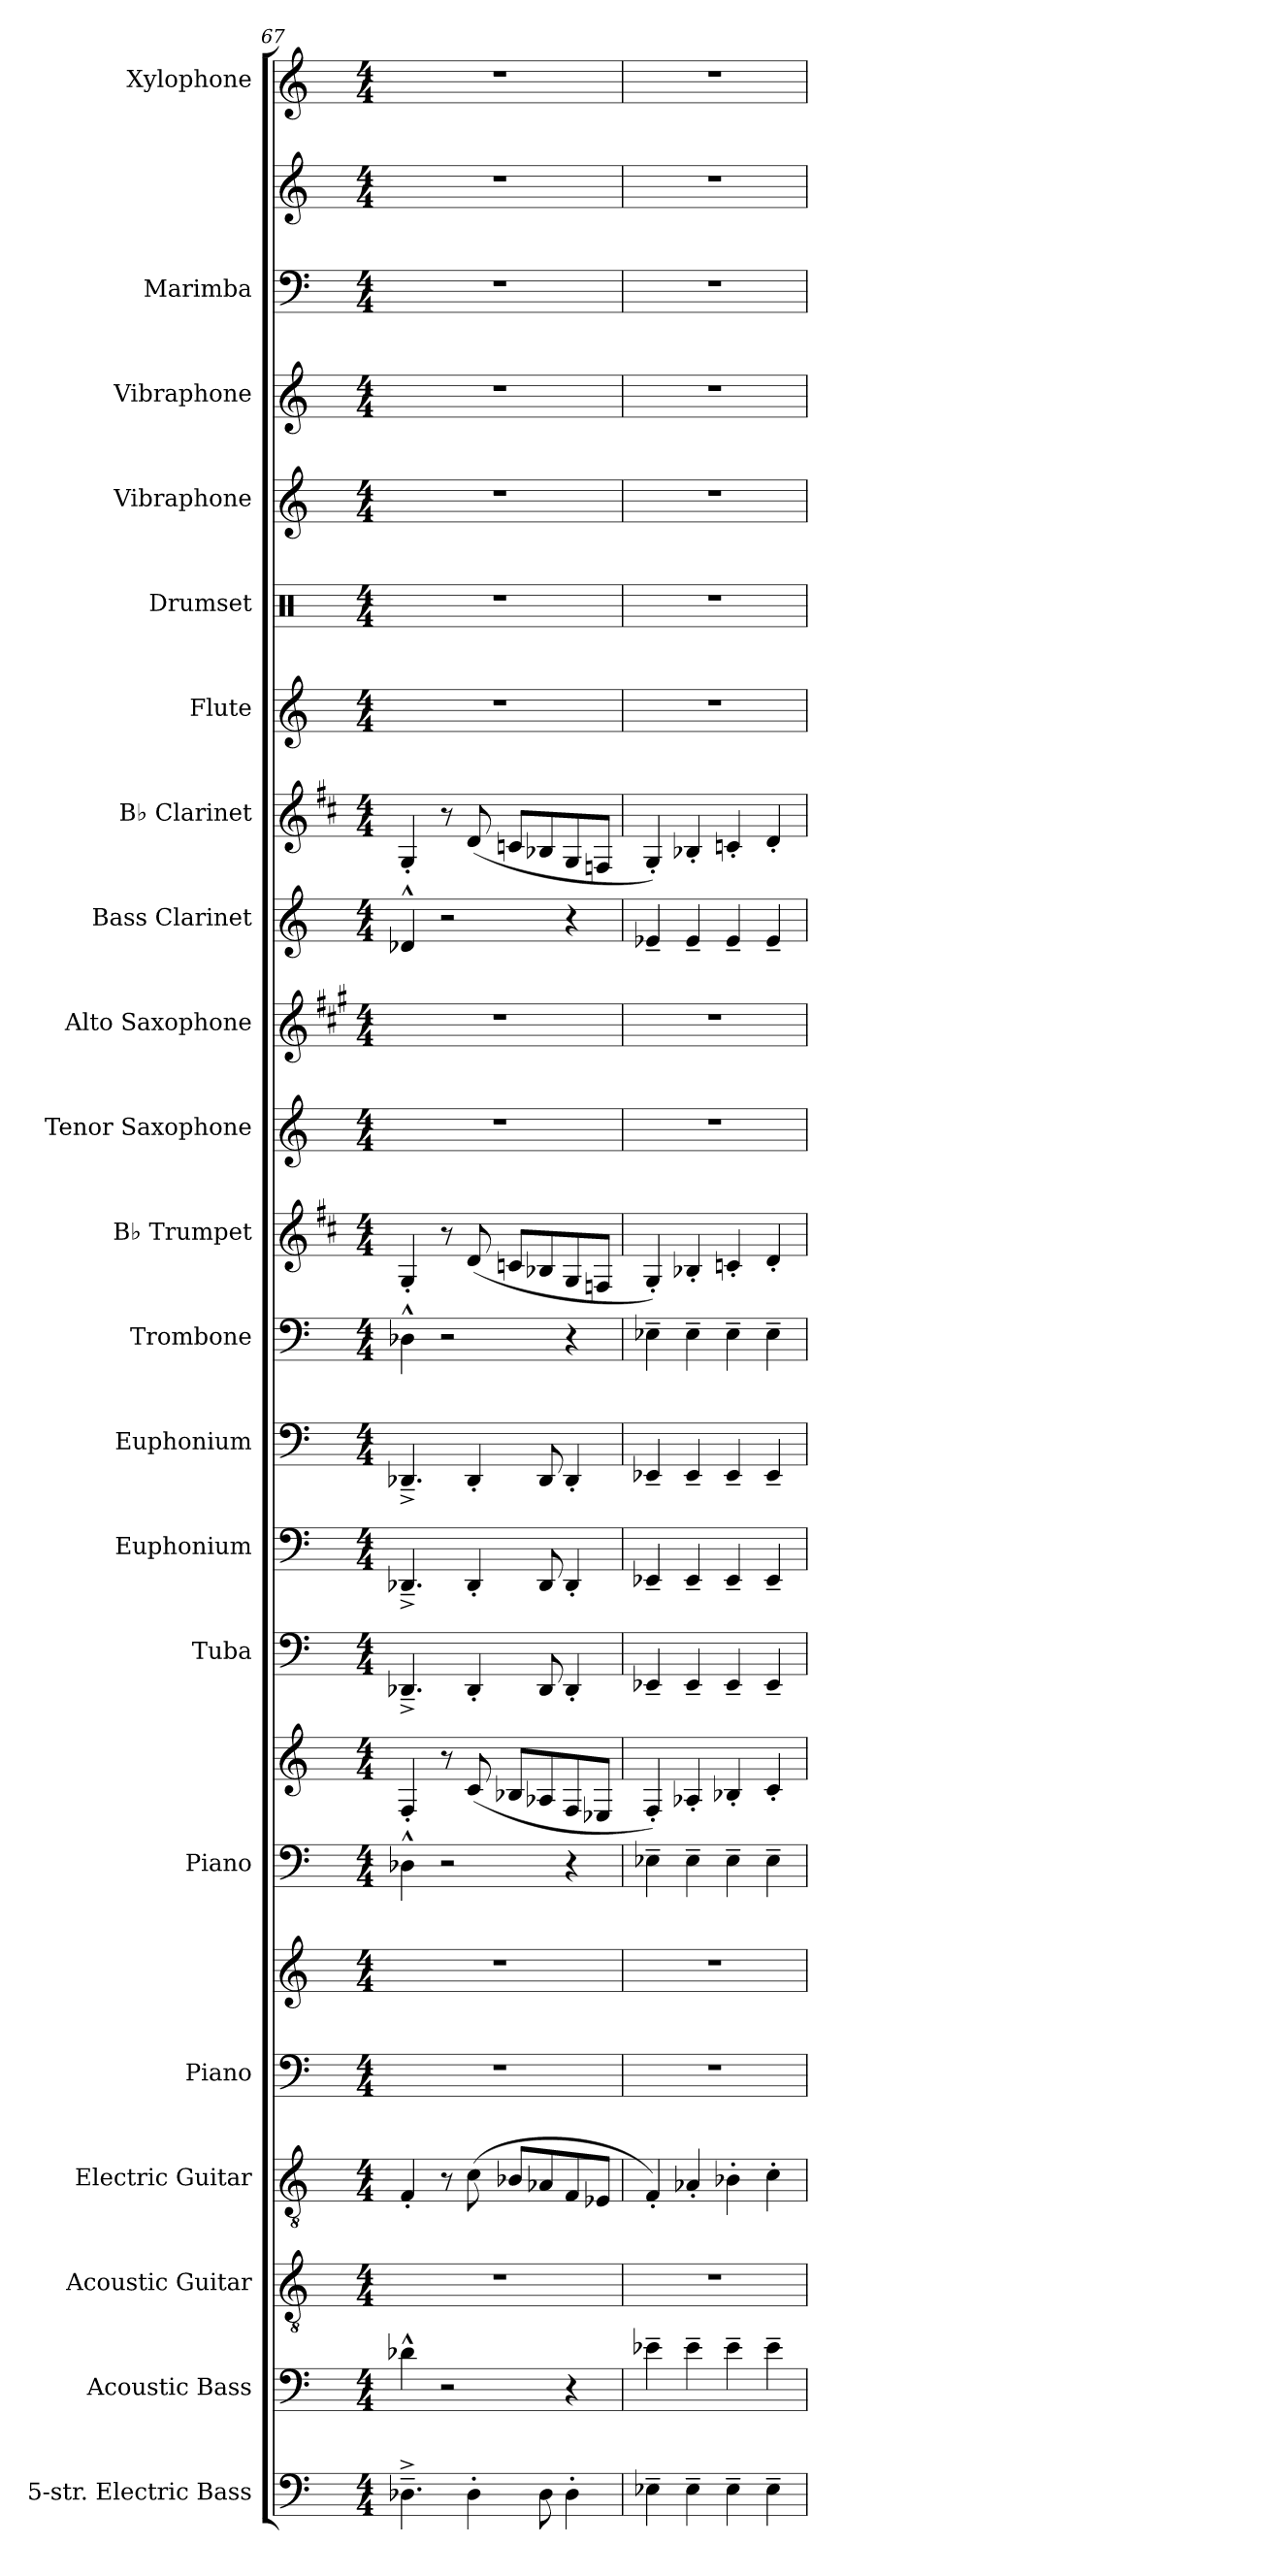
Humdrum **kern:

**kern	**kern	**kern	**kern	**kern	**kern	**kern	**kern	**kern	**kern	**kern	**kern	**kern	**kern	**kern	**kern	**kern	**kern	**kern	**kern	**kern	**kern	**kern	**kern
*part21	*part20	*part19	*part18	*part17	*part17	*part16	*part16	*part15	*part14	*part13	*part12	*part11	*part10	*part9	*part8	*part7	*part6	*part5	*part4	*part3	*part2	*part2	*part1
*staff24	*staff23	*staff22	*staff21	*staff20	*staff19	*staff18	*staff17	*staff16	*staff15	*staff14	*staff13	*staff12	*staff11	*staff10	*staff9	*staff8	*staff7	*staff6	*staff5	*staff4	*staff3	*staff2	*staff1
*I"5-str. Electric Bass	*I"Acoustic Bass	*I"Acoustic Guitar	*I"Electric Guitar	*I"Piano	*	*I"Piano	*	*I"Tuba	*I"Euphonium	*I"Euphonium	*I"Trombone	*I"B♭ Trumpet	*I"Tenor Saxophone	*I"Alto Saxophone	*I"Bass Clarinet	*I"B♭ Clarinet	*I"Flute	*I"Drumset	*I"Vibraphone	*I"Vibraphone	*I"Marimba	*	*I"Xylophone
*I'El. B.	*I'Bass	*I'Guit.	*I'El. Guit.	*I'Pno.	*	*I'Pno.	*	*I'Tba.	*I'Euph.	*I'Euph.	*I'Tbn.	*I'B♭ Tpt.	*I'T. Sax.	*I'A. Sax.	*I'B. Cl.	*I'B♭ Cl.	*I'Fl.	*I'Drs.	*I'Vib.	*I'Vib.	*I'Mrm.	*	*I'Xyl.
*clefF4	*clefF4	*clefGv2	*clefGv2	*clefF4	*clefG2	*clefF4	*clefG2	*clefF4	*clefF4	*clefF4	*clefF4	*clefG2	*clefG2	*clefG2	*clefG2	*clefG2	*clefG2	*clefX	*clefG2	*clefG2	*clefF4	*clefG2	*clefG2
*ITrd7c12	*ITrd7c12	*	*	*	*	*	*	*	*	*	*	*ITrd1c2	*ITrd8c14	*ITrd5c9	*ITrd8c14	*ITrd1c2	*	*	*	*	*	*	*ITrd-7c-12
*k[]	*k[]	*k[]	*k[]	*k[]	*k[]	*k[]	*k[]	*k[]	*k[]	*k[]	*k[]	*k[]	*k[]	*k[]	*k[]	*k[]	*k[]	*k[]	*k[]	*k[]	*k[]	*k[]	*k[]
*M4/4	*M4/4	*M4/4	*M4/4	*M4/4	*M4/4	*M4/4	*M4/4	*M4/4	*M4/4	*M4/4	*M4/4	*M4/4	*M4/4	*M4/4	*M4/4	*M4/4	*M4/4	*M4/4	*M4/4	*M4/4	*M4/4	*M4/4	*M4/4
=67	=67	=67	=67	=67	=67	=67	=67	=67	=67	=67	=67	=67	=67	=67	=67	=67	=67	=67	=67	=67	=67	=67	=67
4.DD-X~^\	4D-X^^\	1r	4F'/	1r	1r	4D-X^^\	4F'/	4.DD-X~^/	4.DD-X~^/	4.DD-X~^/	4D-X^^\	4F'/	1r	1r	4D-X^^/	4F'/	1r	1r	1r	1r	1r	1r	1r
.	2r	.	8r	.	.	2r	8r	.	.	.	2r	8r	.	.	2r	8r	.	.	.	.	.	.	.
4DD-'\	.	.	(8c\	.	.	.	(8c/	4DD-'/	4DD-'/	4DD-'/	.	(8c/	.	.	.	(8c/	.	.	.	.	.	.	.
.	.	.	8B-X/L	.	.	.	8B-X/L	.	.	.	.	8B-X/L	.	.	.	8B-X/L	.	.	.	.	.	.	.
8DD-\	.	.	8A-X/	.	.	.	8A-X/	8DD-/	8DD-/	8DD-/	.	8A-X/	.	.	.	8A-X/	.	.	.	.	.	.	.
4DD-'\	4r	.	8F/	.	.	4r	8F/	4DD-'/	4DD-'/	4DD-'/	4r	8F/	.	.	4r	8F/	.	.	.	.	.	.	.
.	.	.	8E-X/J	.	.	.	8E-X/J	.	.	.	.	8E-X/J	.	.	.	8E-X/J	.	.	.	.	.	.	.
=68	=68	=68	=68	=68	=68	=68	=68	=68	=68	=68	=68	=68	=68	=68	=68	=68	=68	=68	=68	=68	=68	=68	=68
4EE-X~\	4E-X~\	1r	4F'/)	1r	1r	4E-X~\	4F'/)	4EE-X~/	4EE-X~/	4EE-X~/	4E-X~\	4F'/)	1r	1r	4E-X~/	4F'/)	1r	1r	1r	1r	1r	1r	1r
4EE-~\	4E-~\	.	4A-X'/	.	.	4E-~\	4A-X'/	4EE-~/	4EE-~/	4EE-~/	4E-~\	4A-X'/	.	.	4E-~/	4A-X'/	.	.	.	.	.	.	.
4EE-~\	4E-~\	.	4B-X'\	.	.	4E-~\	4B-X'/	4EE-~/	4EE-~/	4EE-~/	4E-~\	4B-X'/	.	.	4E-~/	4B-X'/	.	.	.	.	.	.	.
4EE-~\	4E-~\	.	4c'\	.	.	4E-~\	4c'/	4EE-~/	4EE-~/	4EE-~/	4E-~\	4c'/	.	.	4E-~/	4c'/	.	.	.	.	.	.	.
=	=	=	=	=	=	=	=	=	=	=	=	=	=	=	=	=	=	=	=	=	=	=	=
*-	*-	*-	*-	*-	*-	*-	*-	*-	*-	*-	*-	*-	*-	*-	*-	*-	*-	*-	*-	*-	*-	*-	*-
